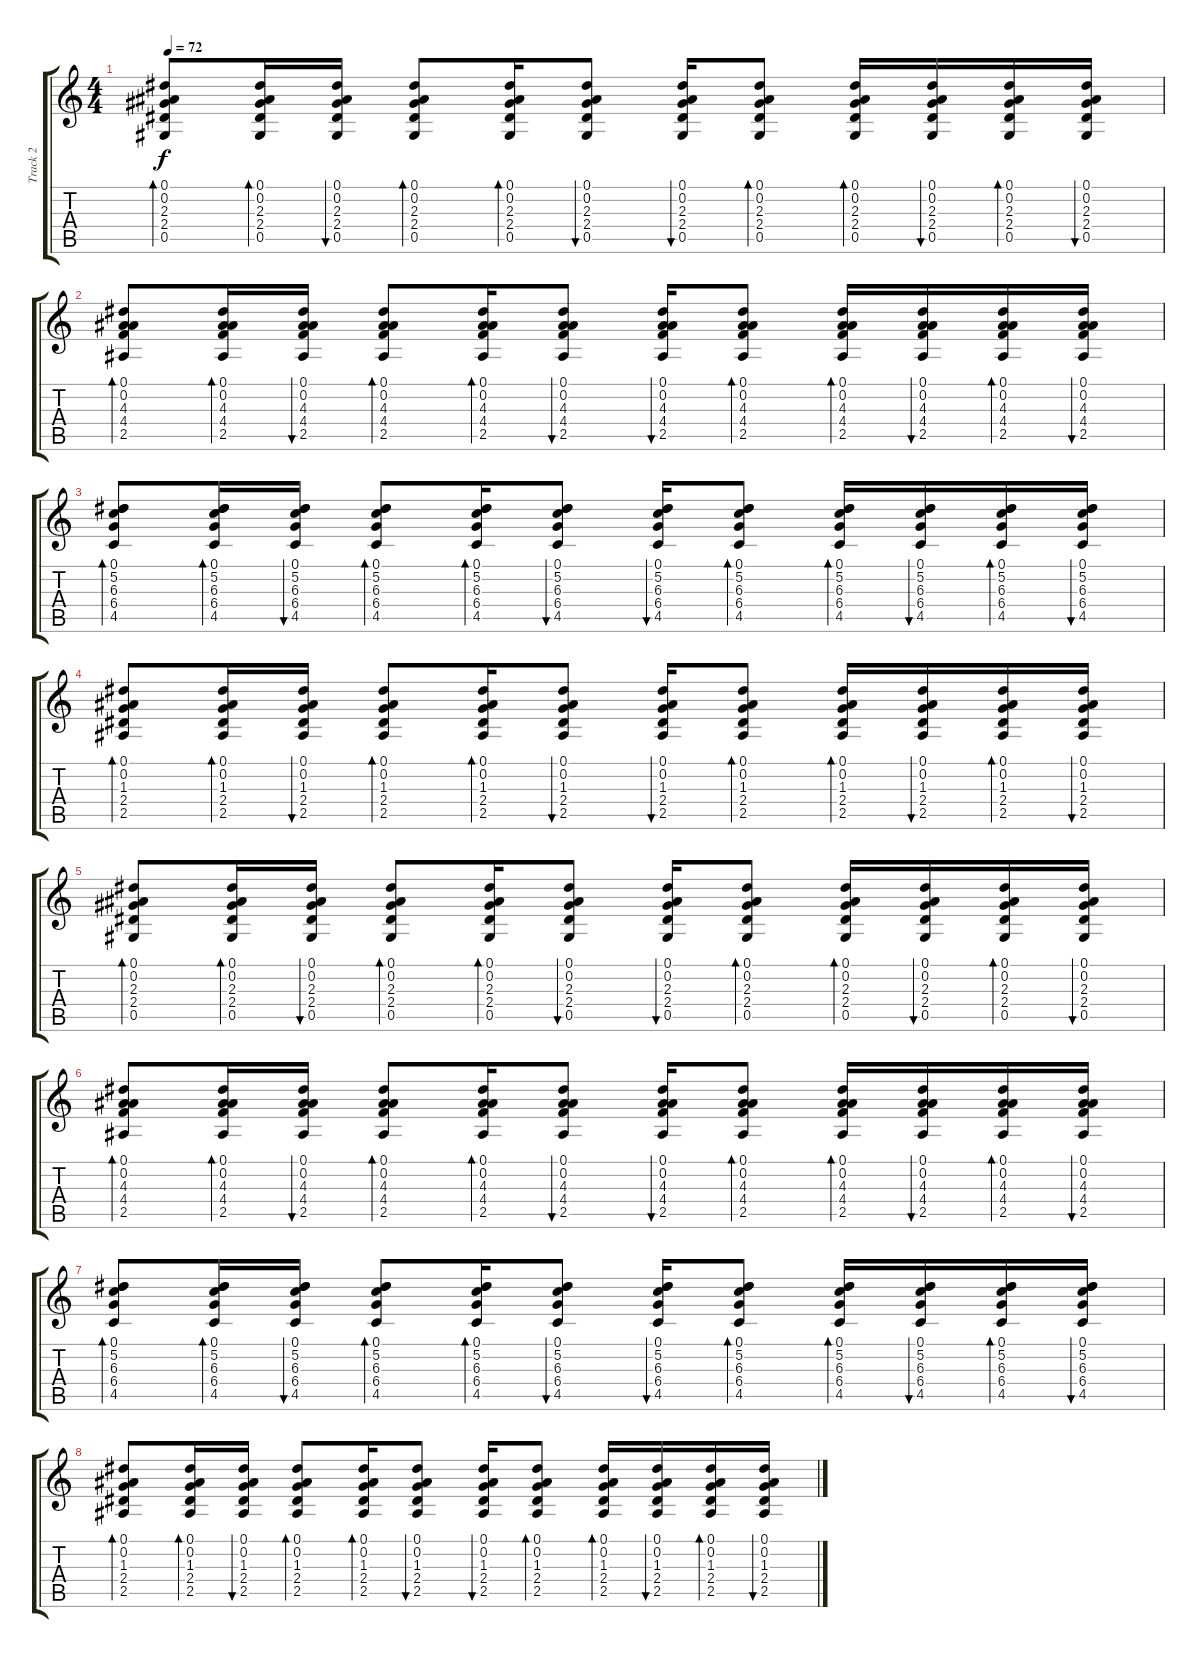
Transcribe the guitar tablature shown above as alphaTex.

\track ("Track 2" "Track 2") {instrument acousticguitarsteel}
\staff {score tabs}
\tuning (Eb4 Bb3 Gb3 Db3 Ab2 Eb2) {hide}
\ts (4 4)
\tempo 72
\clef g2
\ks c
(0.1 0.2 2.3 2.4 0.5).8{bd 120 dy f} (0.1 0.2 2.3 2.4 0.5).16{bd 120} (0.1 0.2 2.3 2.4 0.5).16{bu 120} (0.1 0.2 2.3 2.4 0.5).8{bd 120} (0.1 0.2 2.3 2.4 0.5).16{bd 120} (0.1 0.2 2.3 2.4 0.5).8{bu 120} (0.1 0.2 2.3 2.4 0.5).16{bu 120} (0.1 0.2 2.3 2.4 0.5).8{bd 120} (0.1 0.2 2.3 2.4 0.5).16{bd 120} (0.1 0.2 2.3 2.4 0.5).16{bu 120} (0.1 0.2 2.3 2.4 0.5).16{bd 120} (0.1 0.2 2.3 2.4 0.5).16{bu 120} |
(0.1 0.2 4.3 4.4 2.5).8{bd 120} (0.1 0.2 4.3 4.4 2.5).16{bd 120} (0.1 0.2 4.3 4.4 2.5).16{bu 120} (0.1 0.2 4.3 4.4 2.5).8{bd 120} (0.1 0.2 4.3 4.4 2.5).16{bd 120} (0.1 0.2 4.3 4.4 2.5).8{bu 120} (0.1 0.2 4.3 4.4 2.5).16{bu 120} (0.1 0.2 4.3 4.4 2.5).8{bd 120} (0.1 0.2 4.3 4.4 2.5).16{bd 120} (0.1 0.2 4.3 4.4 2.5).16{bu 120} (0.1 0.2 4.3 4.4 2.5).16{bd 120} (0.1 0.2 4.3 4.4 2.5).16{bu 120} |
(0.1 5.2 6.3 6.4 4.5).8{bd 120} (0.1 5.2 6.3 6.4 4.5).16{bd 120} (0.1 5.2 6.3 6.4 4.5).16{bu 120} (0.1 5.2 6.3 6.4 4.5).8{bd 120} (0.1 5.2 6.3 6.4 4.5).16{bd 120} (0.1 5.2 6.3 6.4 4.5).8{bu 120} (0.1 5.2 6.3 6.4 4.5).16{bu 120} (0.1 5.2 6.3 6.4 4.5).8{bd 120} (0.1 5.2 6.3 6.4 4.5).16{bd 120} (0.1 5.2 6.3 6.4 4.5).16{bu 120} (0.1 5.2 6.3 6.4 4.5).16{bd 120} (0.1 5.2 6.3 6.4 4.5).16{bu 120} |
(0.1 0.2 1.3 2.4 2.5).8{bd 120} (0.1 0.2 1.3 2.4 2.5).16{bd 120} (0.1 0.2 1.3 2.4 2.5).16{bu 120} (0.1 0.2 1.3 2.4 2.5).8{bd 120} (0.1 0.2 1.3 2.4 2.5).16{bd 120} (0.1 0.2 1.3 2.4 2.5).8{bu 120} (0.1 0.2 1.3 2.4 2.5).16{bu 120} (0.1 0.2 1.3 2.4 2.5).8{bd 120} (0.1 0.2 1.3 2.4 2.5).16{bd 120} (0.1 0.2 1.3 2.4 2.5).16{bu 120} (0.1 0.2 1.3 2.4 2.5).16{bd 120} (0.1 0.2 1.3 2.4 2.5).16{bu 120} |
(0.1 0.2 2.3 2.4 0.5).8{bd 120} (0.1 0.2 2.3 2.4 0.5).16{bd 120} (0.1 0.2 2.3 2.4 0.5).16{bu 120} (0.1 0.2 2.3 2.4 0.5).8{bd 120} (0.1 0.2 2.3 2.4 0.5).16{bd 120} (0.1 0.2 2.3 2.4 0.5).8{bu 120} (0.1 0.2 2.3 2.4 0.5).16{bu 120} (0.1 0.2 2.3 2.4 0.5).8{bd 120} (0.1 0.2 2.3 2.4 0.5).16{bd 120} (0.1 0.2 2.3 2.4 0.5).16{bu 120} (0.1 0.2 2.3 2.4 0.5).16{bd 120} (0.1 0.2 2.3 2.4 0.5).16{bu 120} |
(0.1 0.2 4.3 4.4 2.5).8{bd 120} (0.1 0.2 4.3 4.4 2.5).16{bd 120} (0.1 0.2 4.3 4.4 2.5).16{bu 120} (0.1 0.2 4.3 4.4 2.5).8{bd 120} (0.1 0.2 4.3 4.4 2.5).16{bd 120} (0.1 0.2 4.3 4.4 2.5).8{bu 120} (0.1 0.2 4.3 4.4 2.5).16{bu 120} (0.1 0.2 4.3 4.4 2.5).8{bd 120} (0.1 0.2 4.3 4.4 2.5).16{bd 120} (0.1 0.2 4.3 4.4 2.5).16{bu 120} (0.1 0.2 4.3 4.4 2.5).16{bd 120} (0.1 0.2 4.3 4.4 2.5).16{bu 120} |
(0.1 5.2 6.3 6.4 4.5).8{bd 120} (0.1 5.2 6.3 6.4 4.5).16{bd 120} (0.1 5.2 6.3 6.4 4.5).16{bu 120} (0.1 5.2 6.3 6.4 4.5).8{bd 120} (0.1 5.2 6.3 6.4 4.5).16{bd 120} (0.1 5.2 6.3 6.4 4.5).8{bu 120} (0.1 5.2 6.3 6.4 4.5).16{bu 120} (0.1 5.2 6.3 6.4 4.5).8{bd 120} (0.1 5.2 6.3 6.4 4.5).16{bd 120} (0.1 5.2 6.3 6.4 4.5).16{bu 120} (0.1 5.2 6.3 6.4 4.5).16{bd 120} (0.1 5.2 6.3 6.4 4.5).16{bu 120} |
(0.1 0.2 1.3 2.4 2.5).8{bd 120} (0.1 0.2 1.3 2.4 2.5).16{bd 120} (0.1 0.2 1.3 2.4 2.5).16{bu 120} (0.1 0.2 1.3 2.4 2.5).8{bd 120} (0.1 0.2 1.3 2.4 2.5).16{bd 120} (0.1 0.2 1.3 2.4 2.5).8{bu 120} (0.1 0.2 1.3 2.4 2.5).16{bu 120} (0.1 0.2 1.3 2.4 2.5).8{bd 120} (0.1 0.2 1.3 2.4 2.5).16{bd 120} (0.1 0.2 1.3 2.4 2.5).16{bu 120} (0.1 0.2 1.3 2.4 2.5).16{bd 120} (0.1 0.2 1.3 2.4 2.5).16{bu 120}
